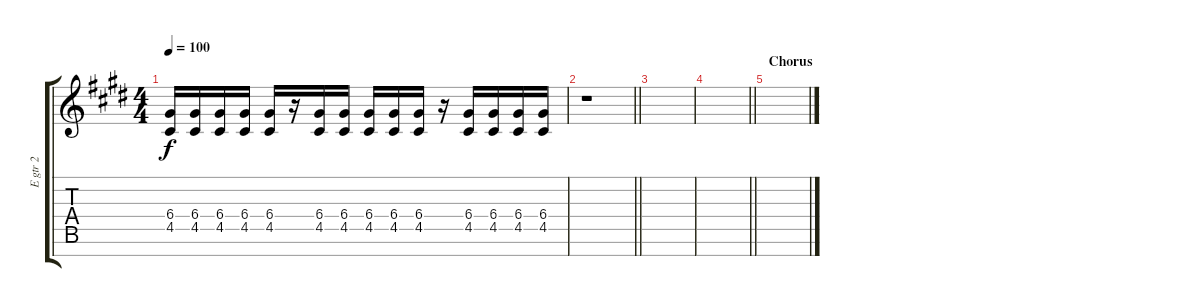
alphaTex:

\track ("E gtr 2" "E gtr 2") {instrument distortionguitar}
\staff {score tabs}
\tuning (E4 B3 G3 D3 A2 E2 B1) {hide}
\ts (4 4)
\tempo 100
\clef g2
\ks e
(6.4 4.5).16{dy f} (6.4 4.5).16 (6.4 4.5).16 (6.4 4.5).16 (6.4 4.5).16 r.16 (6.4 4.5).16 (6.4 4.5).16 (6.4 4.5).16 (6.4 4.5).16 (6.4 4.5).16 r.16 (6.4 4.5).16 (6.4 4.5).16 (6.4 4.5).16 (6.4 4.5).16 |
\barLineRight lightlight
r.1 |
|
\barLineRight lightlight
|
\section ("" "Chorus")
